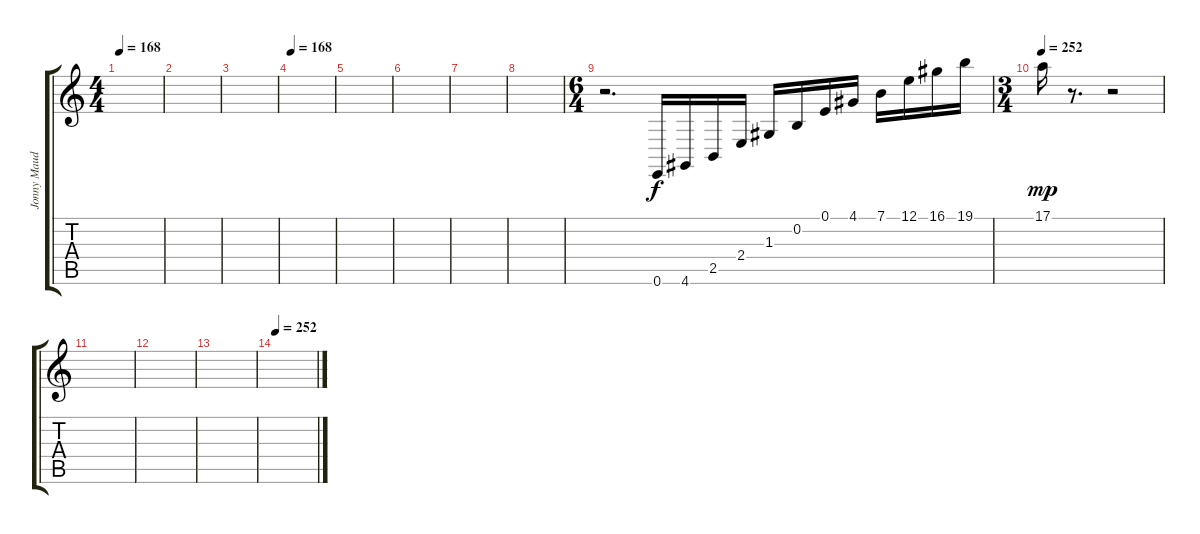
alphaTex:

\track ("Jonny Maudling (Harp)" "Jonny Maud") {instrument orchestralharp}
\staff {score tabs}
\tuning (E4 B3 G3 D3 A2 E2) {hide}
\ts (4 4)
\tempo 168
\clef g2
\ks c
|
|
|
\tempo 168
|
|
|
|
|
\ts (6 4)
r.2{d} 0.6.16 4.6.16 2.5.16 2.4.16 1.3.16 0.2.16 0.1.16 4.1.16 7.1.16 12.1.16 16.1.16 19.1.16 |
\ts (3 4)
\tempo 252
17.1.16{dy mp} r.8{d} r.2 |
|
|
|
\tempo 252
